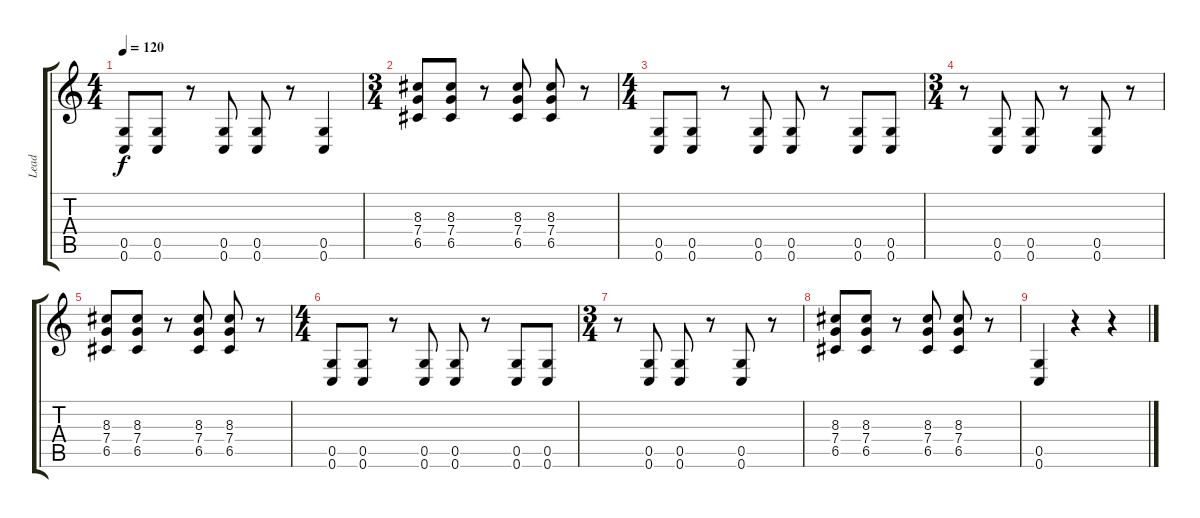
\track ("Lead" "Lead") {instrument distortionguitar}
\staff {score tabs}
\tuning (D4 A3 F3 C3 G2 C2) {hide}
\ts (4 4)
\tempo 120
\clef g2
\ks c
(0.5 0.6).8{dy f} (0.5 0.6).8 r.8 (0.5 0.6).8 (0.5 0.6).8 r.8 (0.5 0.6).4 |
\ts (3 4)
(8.3 7.4 6.5).8 (8.3 7.4 6.5).8 r.8 (8.3 7.4 6.5).8 (8.3 7.4 6.5).8 r.8 |
\ts (4 4)
(0.5 0.6).8 (0.5 0.6).8 r.8 (0.5 0.6).8 (0.5 0.6).8 r.8 (0.5 0.6).8 (0.5 0.6).8 |
\ts (3 4)
r.8 (0.5 0.6).8 (0.5 0.6).8 r.8 (0.5 0.6).8 r.8 |
(8.3 7.4 6.5).8 (8.3 7.4 6.5).8 r.8 (8.3 7.4 6.5).8 (8.3 7.4 6.5).8 r.8 |
\ts (4 4)
(0.5 0.6).8 (0.5 0.6).8 r.8 (0.5 0.6).8 (0.5 0.6).8 r.8 (0.5 0.6).8 (0.5 0.6).8 |
\ts (3 4)
r.8 (0.5 0.6).8 (0.5 0.6).8 r.8 (0.5 0.6).8 r.8 |
(8.3 7.4 6.5).8 (8.3 7.4 6.5).8 r.8 (8.3 7.4 6.5).8 (8.3 7.4 6.5).8 r.8 |
(0.5 0.6).4 r.4 r.4
